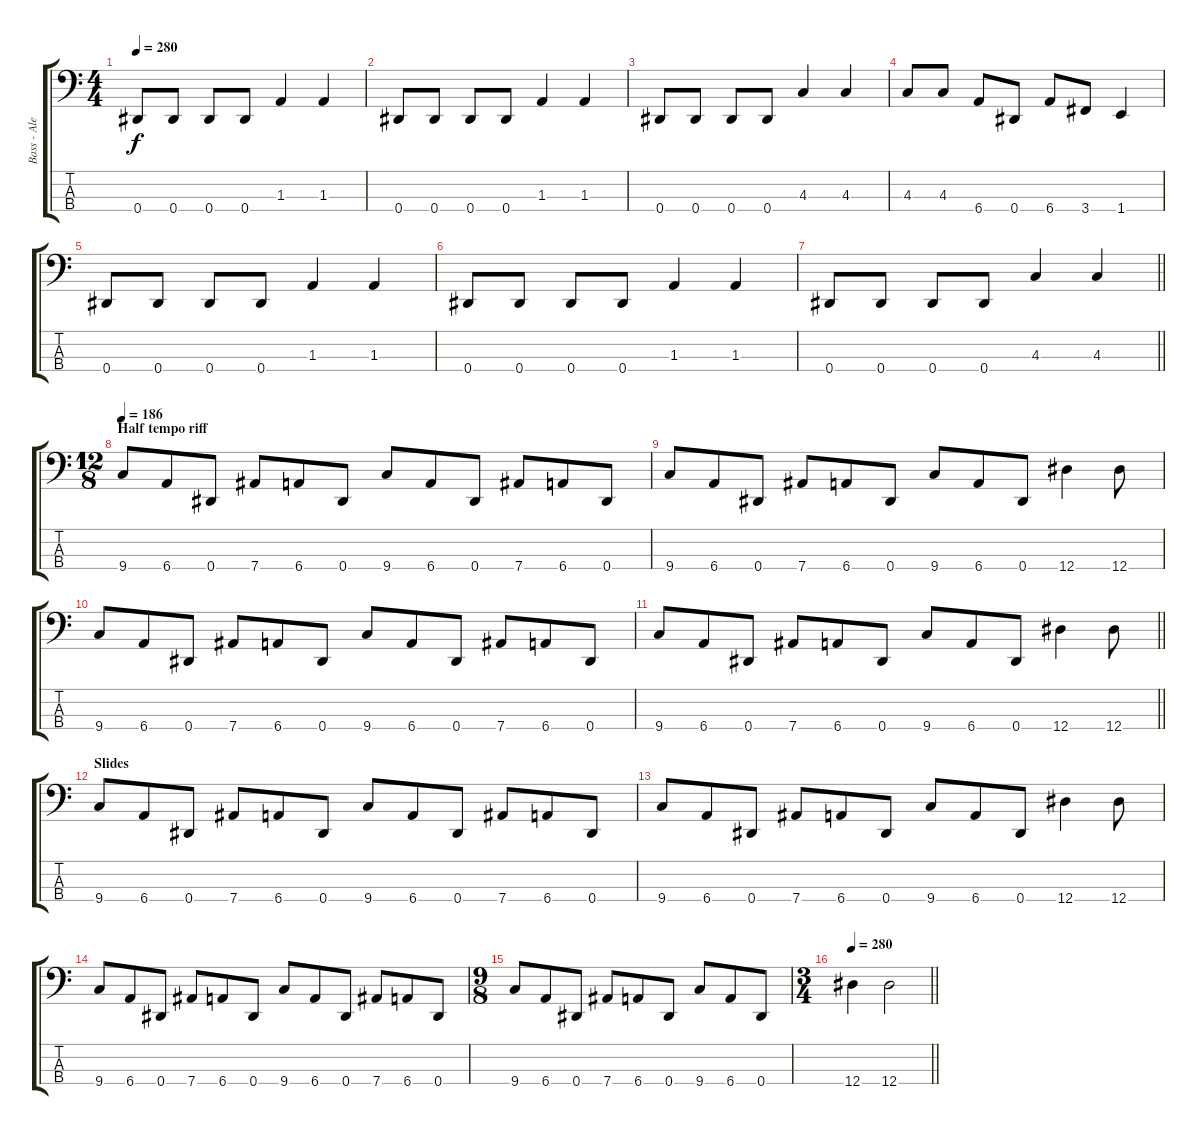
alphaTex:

\track ("Bass - Alex Webster" "Bass - Ale") {instrument electricbassfinger}
\staff {score tabs}
\tuning (Gb2 Db2 Ab1 Eb1) {hide}
\ts (4 4)
\tempo 280
\clef f4
\ks c
0.4.8{dy f} 0.4.8 0.4.8 0.4.8 1.3.4 1.3.4 |
0.4.8 0.4.8 0.4.8 0.4.8 1.3.4 1.3.4 |
0.4.8 0.4.8 0.4.8 0.4.8 4.3.4 4.3.4 |
4.3.8 4.3.8 6.4.8 0.4.8 6.4.8 3.4.8 1.4.4 |
0.4.8 0.4.8 0.4.8 0.4.8 1.3.4 1.3.4 |
0.4.8 0.4.8 0.4.8 0.4.8 1.3.4 1.3.4 |
\barLineRight lightlight
0.4.8 0.4.8 0.4.8 0.4.8 4.3.4 4.3.4 |
\ts (12 8)
\section ("" "Half tempo riff")
\tempo 186
9.4.8 6.4.8 0.4.8 7.4.8 6.4.8 0.4.8 9.4.8 6.4.8 0.4.8 7.4.8 6.4.8 0.4.8 |
9.4.8 6.4.8 0.4.8 7.4.8 6.4.8 0.4.8 9.4.8 6.4.8 0.4.8 12.4.4 12.4.8 |
9.4.8 6.4.8 0.4.8 7.4.8 6.4.8 0.4.8 9.4.8 6.4.8 0.4.8 7.4.8 6.4.8 0.4.8 |
\barLineRight lightlight
9.4.8 6.4.8 0.4.8 7.4.8 6.4.8 0.4.8 9.4.8 6.4.8 0.4.8 12.4.4 12.4.8 |
\section ("" "Slides")
9.4.8 6.4.8 0.4.8 7.4.8 6.4.8 0.4.8 9.4.8 6.4.8 0.4.8 7.4.8 6.4.8 0.4.8 |
9.4.8 6.4.8 0.4.8 7.4.8 6.4.8 0.4.8 9.4.8 6.4.8 0.4.8 12.4.4 12.4.8 |
9.4.8 6.4.8 0.4.8 7.4.8 6.4.8 0.4.8 9.4.8 6.4.8 0.4.8 7.4.8 6.4.8 0.4.8 |
\ts (9 8)
9.4.8 6.4.8 0.4.8 7.4.8 6.4.8 0.4.8 9.4.8 6.4.8 0.4.8 |
\ts (3 4)
\tempo 280
\barLineRight lightlight
12.4.4 12.4.2
